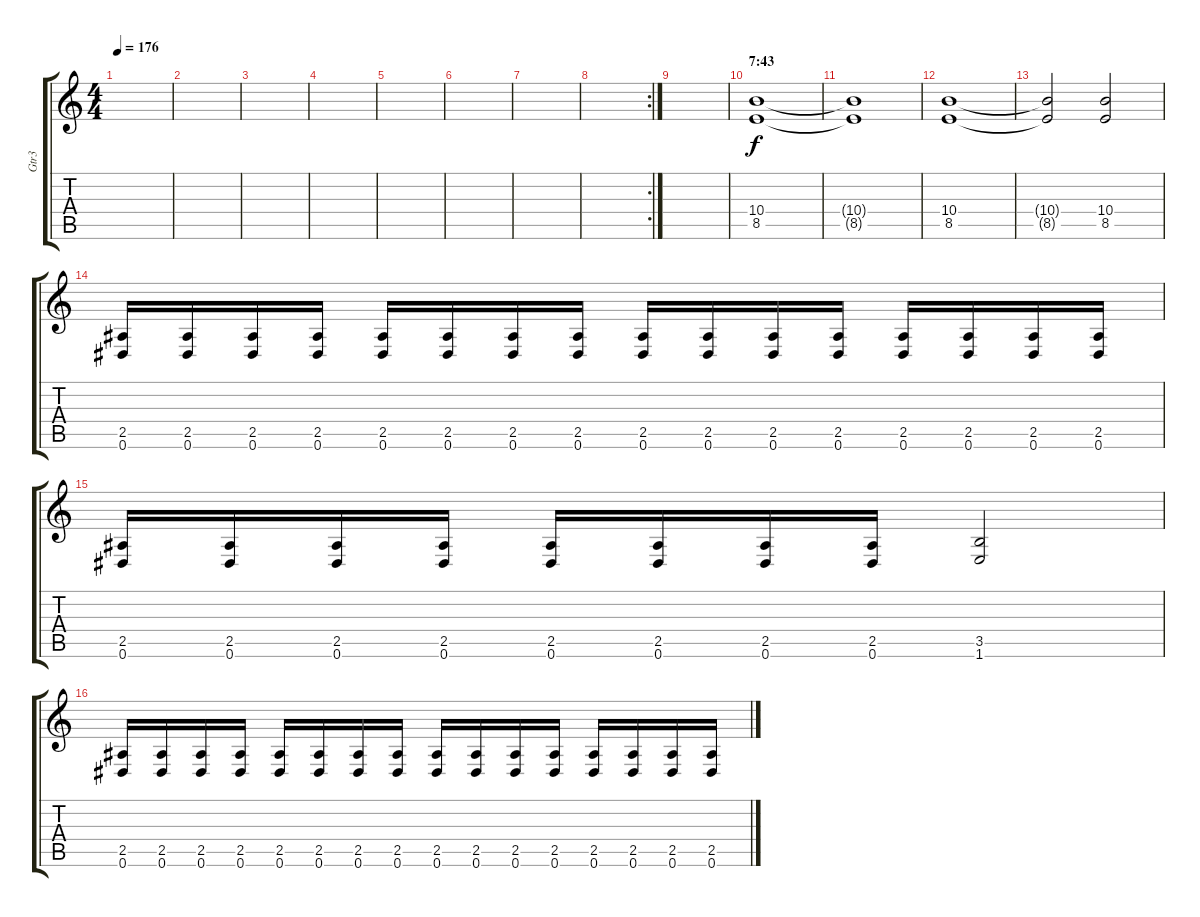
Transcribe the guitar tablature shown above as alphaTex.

\track ("Gtr3" "Gtr3") {instrument overdrivenguitar}
\staff {score tabs}
\tuning (Eb4 Bb3 Gb3 Db3 Ab2 Eb2) {hide}
\ts (4 4)
\tempo 176
\clef g2
\ks c
|
|
|
|
|
|
|
\rc 2
|
|
\section ("" "7:43")
(10.4 8.5).1 |
(10.4{t} 8.5{t}).1 |
(10.4 8.5).1 |
(10.4{t} 8.5{t}).2 (10.4 8.5).2 |
(2.5 0.6).16 (2.5 0.6).16 (2.5 0.6).16 (2.5 0.6).16 (2.5 0.6).16 (2.5 0.6).16 (2.5 0.6).16 (2.5 0.6).16 (2.5 0.6).16 (2.5 0.6).16 (2.5 0.6).16 (2.5 0.6).16 (2.5 0.6).16 (2.5 0.6).16 (2.5 0.6).16 (2.5 0.6).16 |
(2.5 0.6).16 (2.5 0.6).16 (2.5 0.6).16 (2.5 0.6).16 (2.5 0.6).16 (2.5 0.6).16 (2.5 0.6).16 (2.5 0.6).16 (3.5 1.6).2 |
(2.5 0.6).16 (2.5 0.6).16 (2.5 0.6).16 (2.5 0.6).16 (2.5 0.6).16 (2.5 0.6).16 (2.5 0.6).16 (2.5 0.6).16 (2.5 0.6).16 (2.5 0.6).16 (2.5 0.6).16 (2.5 0.6).16 (2.5 0.6).16 (2.5 0.6).16 (2.5 0.6).16 (2.5 0.6).16
